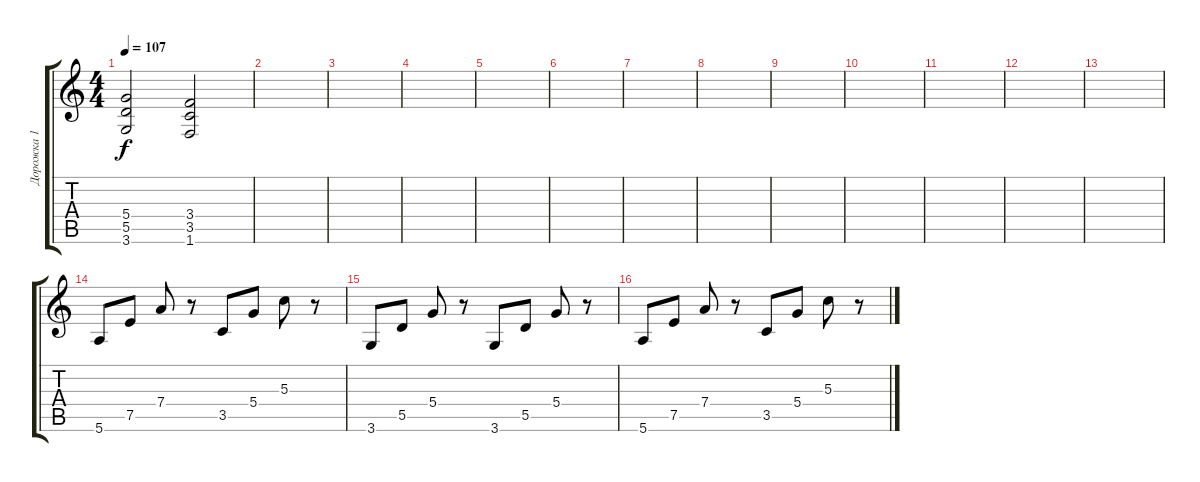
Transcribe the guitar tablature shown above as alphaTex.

\track ("Дорожка 1" "Дорожка 1") {instrument acousticguitarsteel}
\staff {score tabs}
\tuning (E4 B3 G3 D3 A2 E2) {hide}
\ts (4 4)
\tempo 107
\clef g2
\ks c
(5.4 5.5 3.6).2{dy f} (3.4 3.5 1.6).2 |
|
|
|
|
|
|
|
|
|
|
|
|
5.6.8 7.5.8 7.4.8 r.8 3.5.8 5.4.8 5.3.8 r.8 |
3.6.8 5.5.8 5.4.8 r.8 3.6.8 5.5.8 5.4.8 r.8 |
5.6.8 7.5.8 7.4.8 r.8 3.5.8 5.4.8 5.3.8 r.8
